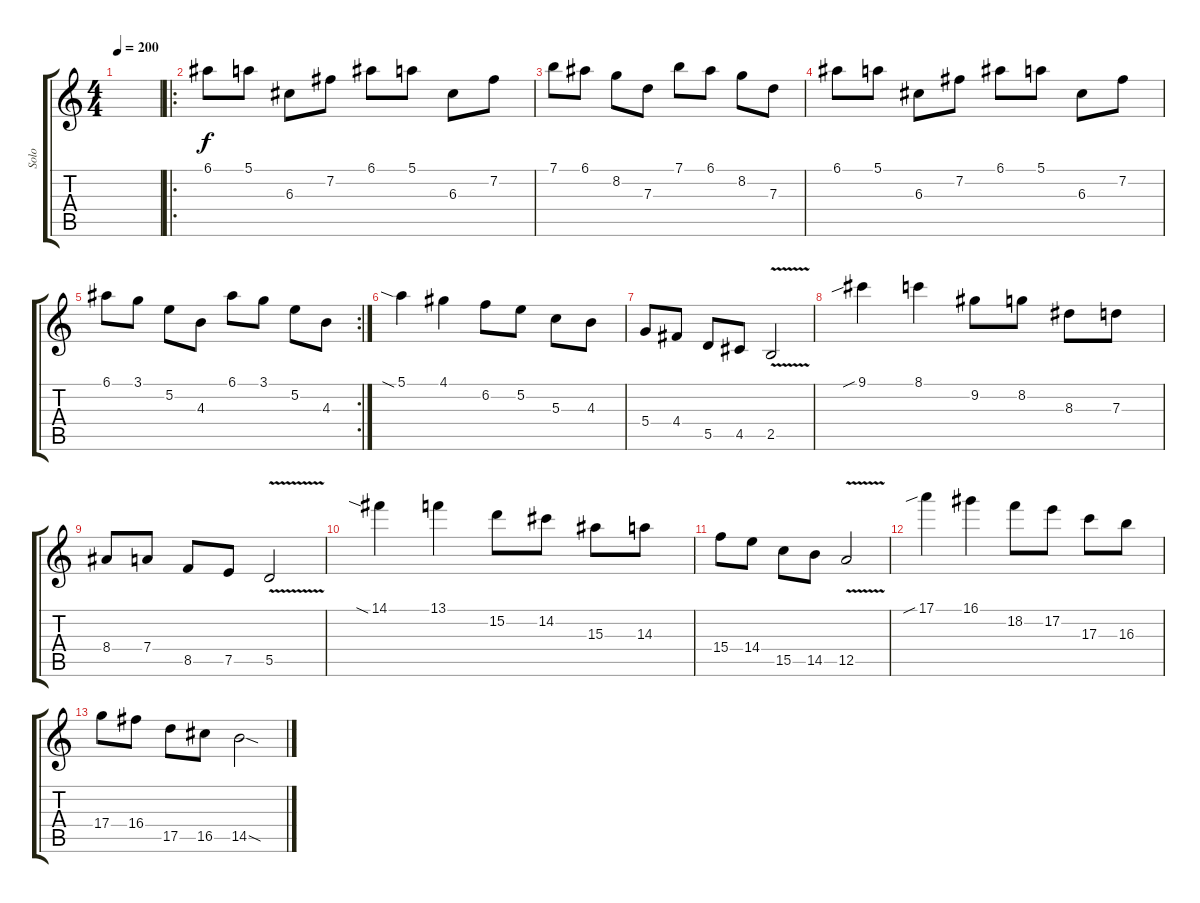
\track ("Solo" "Solo") {instrument distortionguitar}
\staff {score tabs}
\tuning (E4 B3 G3 D3 A2 E2) {hide}
\ts (4 4)
\tempo 200
\clef g2
\ks c
|
\ro
6.1.8 5.1.8 6.3.8 7.2.8 6.1.8 5.1.8 6.3.8 7.2.8 |
7.1.8 6.1.8 8.2.8 7.3.8 7.1.8 6.1.8 8.2.8 7.3.8 |
6.1.8 5.1.8 6.3.8 7.2.8 6.1.8 5.1.8 6.3.8 7.2.8 |
\rc 2
6.1.8 3.1.8 5.2.8 4.3.8 6.1.8 3.1.8 5.2.8 4.3.8 |
5.1{sia}.4 4.1.4 6.2.8 5.2.8 5.3.8 4.3.8 |
5.4.8 4.4.8 5.5.8 4.5.8 2.5{v}.2 |
9.1{sib}.4 8.1.4 9.2.8 8.2.8 8.3.8 7.3.8 |
8.4.8 7.4.8 8.5.8 7.5.8 5.5{v}.2 |
14.1{sia}.4 13.1.4 15.2.8 14.2.8 15.3.8 14.3.8 |
15.4.8 14.4.8 15.5.8 14.5.8 12.5{v}.2 |
17.1{sib}.4 16.1.4 18.2.8 17.2.8 17.3.8 16.3.8 |
17.4.8 16.4.8 17.5.8 16.5.8 14.5{sod}.2
